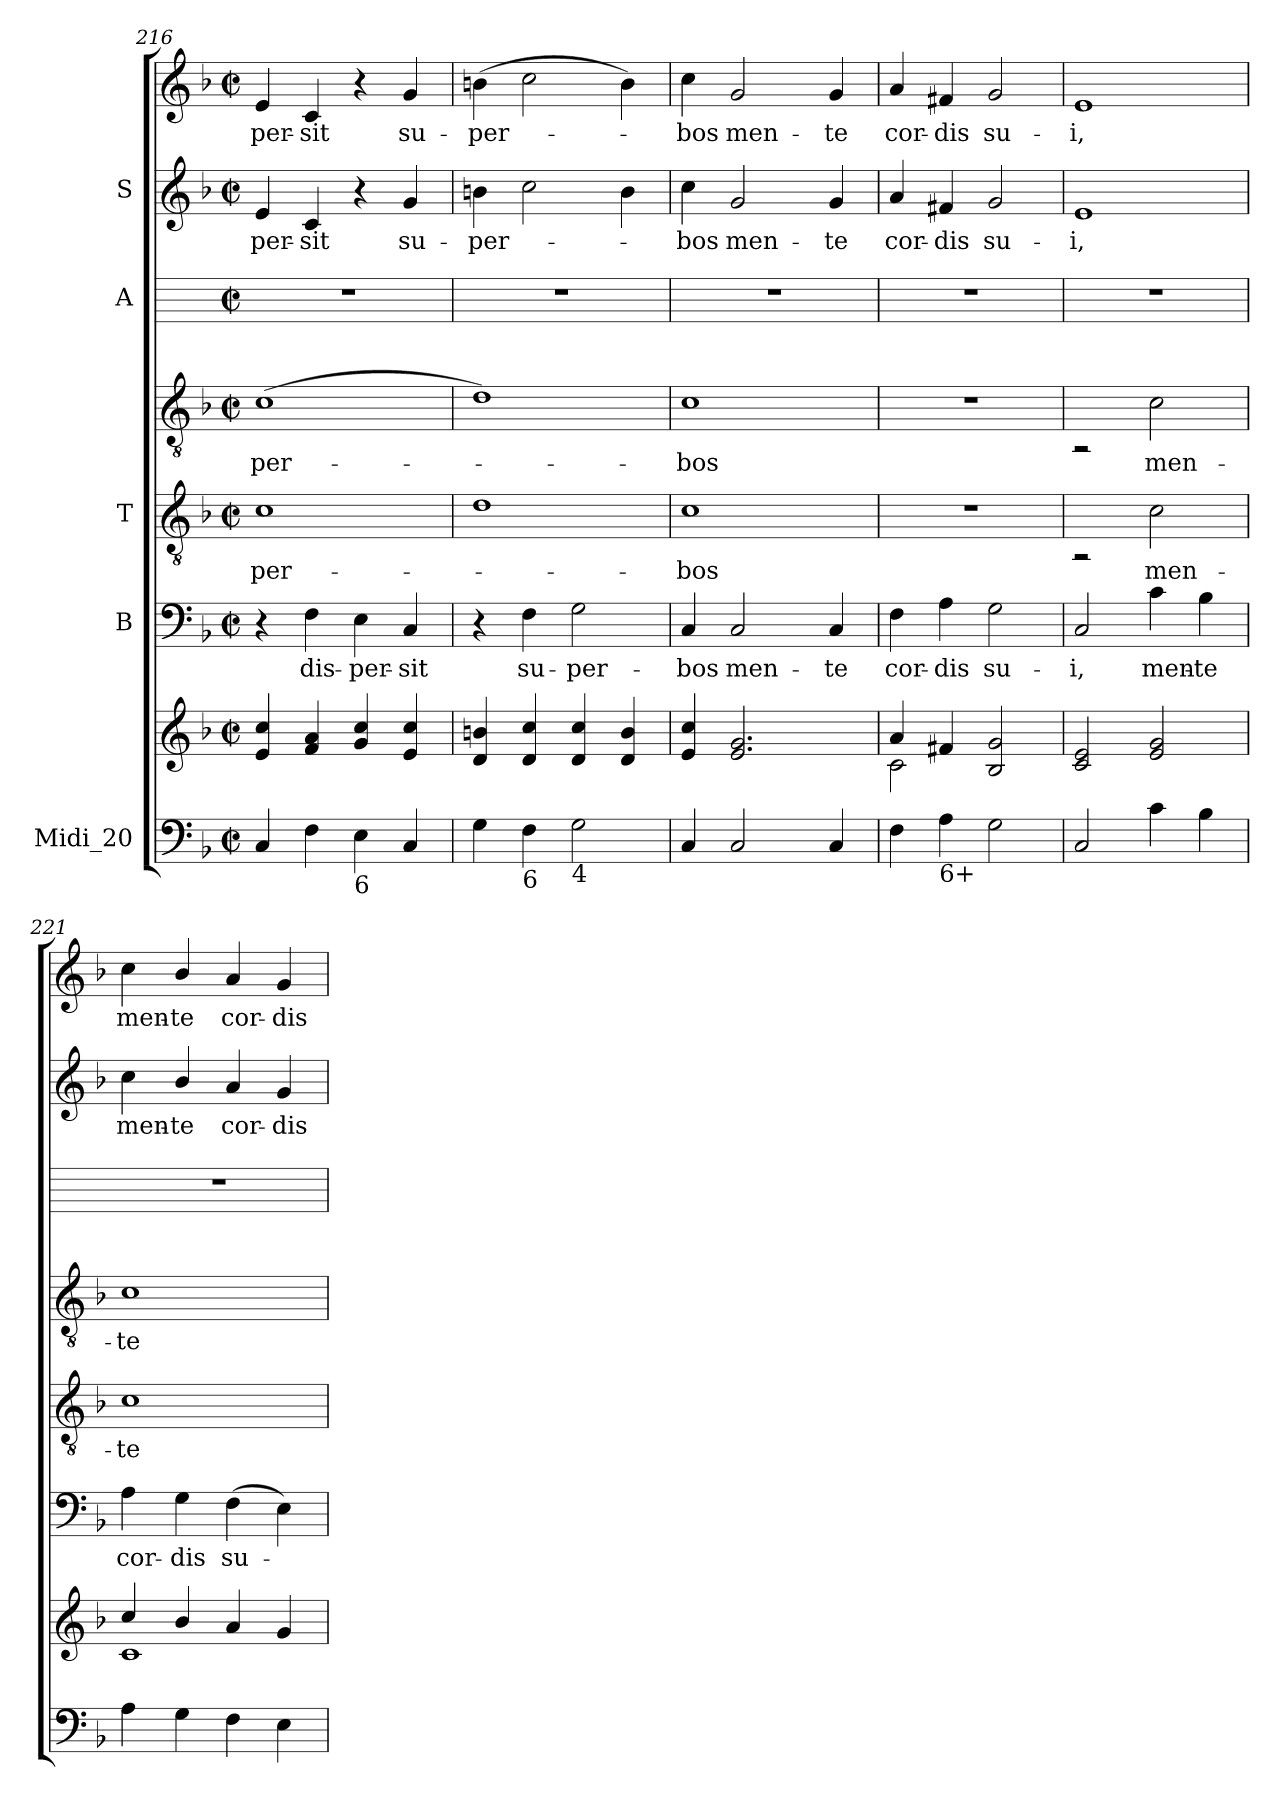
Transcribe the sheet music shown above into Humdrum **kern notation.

**kern	**kern	**kern	**text	**kern	**text	**kern	**text	**kern	**kern	**text	**kern	**text
*part5	*part5	*part4	*part4	*part3	*part3	*part3	*part3	*part2	*part1	*part1	*part1	*part1
*staff8	*staff7	*staff6	*staff6	*staff5	*staff5	*staff4	*staff4	*staff3	*staff2	*staff2	*staff1	*staff1
*I"Midi_20	*	*I"B	*	*I"T	*	*	*	*I"A	*I"S	*	*	*
*clefF4	*clefG2	*clefF4	*	*clefGv2	*	*clefGv2	*	*	*clefG2	*	*clefG2	*
*k[b-]	*k[b-]	*k[b-]	*	*k[b-]	*	*k[b-]	*	*	*k[b-]	*	*k[b-]	*
*F:	*F:	*F:	*	*F:	*	*F:	*	*	*F:	*	*F:	*
*M2/2	*M2/2	*M2/2	*	*M2/2	*	*M2/2	*	*M2/2	*M2/2	*	*M2/2	*
*met(c|)	*met(c|)	*met(c|)	*	*met(c|)	*	*met(c|)	*	*met(c|)	*met(c|)	*	*met(c|)	*
=216	=216	=216	=216	=216	=216	=216	=216	=216	=216	=216	=216	=216
*	*^	*	*	*	*	*	*	*	*	*	*	*
!	!	!	!	!	!	!LO:LY:b	!	!LO:LY:b	!	!	!LO:LY:b	!	!LO:LY:b
4C	4e 4cc	2ryy	4r	.	1c	-per-	(>1c	-per-	1r	4e	-per-	4e	-per-
!	!	!	!	!LO:LY:b	!	!	!	!	!	!	!LO:LY:b	!	!LO:LY:b
4F	4f 4a	.	4F	dis-	.	.	.	.	.	4c	-sit	4c	-sit
!LO:TX:b:t=6	!	!	!	!	!	!	!	!	!	!	!	!	!
!	!	!	!	!LO:LY:b	!	!	!	!	!	!	!	!	!
4E	4g 4cc	2ryy	4E	-per-	.	.	.	.	.	4r	.	4r	.
!	!	!	!	!LO:LY:b	!	!	!	!	!	!	!LO:LY:b	!	!LO:LY:b
4C	4e 4cc	.	4C	-sit	.	.	.	.	.	4g	su-	4g	su-
=217	=217	=217	=217	=217	=217	=217	=217	=217	=217	=217	=217	=217	=217
!	!	!	!	!	!	!	!	!	!	!	!LO:LY:b	!	!LO:LY:b
4G	4d 4bn	2ryy	4r	.	1d	.	1d)	.	1r	4bn	-per-	(>4bn	-per-
!LO:TX:b:t=6	!	!	!	!	!	!	!	!	!	!	!	!	!
!	!	!	!	!LO:LY:b	!	!	!	!	!	!	!	!	!
4F	4d 4cc	.	4F	su-	.	.	.	.	.	2cc	.	2cc	.
!LO:TX:b:t=4	!	!	!	!	!	!	!	!	!	!	!	!	!
!	!	!	!	!LO:LY:b	!	!	!	!	!	!	!	!	!
2G	4d 4cc	2ryy	2G	-per-	.	.	.	.	.	.	.	.	.
.	4d 4b	.	.	.	.	.	.	.	.	4b	.	4b)	.
=218	=218	=218	=218	=218	=218	=218	=218	=218	=218	=218	=218	=218	=218
!	!	!	!	!LO:LY:b	!	!LO:LY:b	!	!LO:LY:b	!	!	!LO:LY:b	!	!LO:LY:b
4C	4e 4cc	2ryy	4C	-bos	1c	bos	1c	bos	1r	4cc	bos	4cc	bos
!	!	!	!	!LO:LY:b	!	!	!	!	!	!	!LO:LY:b	!	!LO:LY:b
2C	2.e 2.g	.	2C	men-	.	.	.	.	.	2g	men-	2g	men-
.	.	2ryy	.	.	.	.	.	.	.	.	.	.	.
!	!	!	!	!LO:LY:b	!	!	!	!	!	!	!LO:LY:b	!	!LO:LY:b
4C	.	.	4C	-te	.	.	.	.	.	4g	-te	4g	-te
=219	=219	=219	=219	=219	=219	=219	=219	=219	=219	=219	=219	=219	=219
!	!	!	!	!LO:LY:b	!	!	!	!	!	!	!LO:LY:b	!	!LO:LY:b
4F	4a	2c\	4F	cor-	1r	.	1r	.	1r	4a	cor-	4a	cor-
!LO:TX:b:t=6+	!	!	!	!	!	!	!	!	!	!	!	!	!
!	!	!	!	!LO:LY:b	!	!	!	!	!	!	!LO:LY:b	!	!LO:LY:b
4A	4f#X	.	4A	-dis	.	.	.	.	.	4f#X	-dis	4f#X	-dis
!	!	!	!	!LO:LY:b	!	!	!	!	!	!	!LO:LY:b	!	!LO:LY:b
2G	2B- 2g	2ryy	2G	su-	.	.	.	.	.	2g	su-	2g	su-
=220	=220	=220	=220	=220	=220	=220	=220	=220	=220	=220	=220	=220	=220
!	!	!	!	!LO:LY:b	!	!	!	!	!	!	!LO:LY:b	!	!LO:LY:b
2C	2c 2e	2ryy	2C	-i,	2rBB	.	2rBB	.	1r	1e	-i,	1e	-i,
!	!	!	!	!LO:LY:b	!	!LO:LY:b	!	!LO:LY:b	!	!	!	!	!
4c	2e 2g	2ryy	4c	men-	2c	men-	2c	men-	.	.	.	.	.
!	!	!	!	!LO:LY:b	!	!	!	!	!	!	!	!	!
4B-	.	.	4B-	-te	.	.	.	.	.	.	.	.	.
=221	=221	=221	=221	=221	=221	=221	=221	=221	=221	=221	=221	=221	=221
!	!	!	!	!LO:LY:b	!	!LO:LY:b	!	!LO:LY:b	!	!	!LO:LY:b	!	!LO:LY:b
4A	4cc/	1c\	4A	cor-	1c	-te	1c	-te	1r	4cc	men-	4cc	men-
!	!	!	!	!LO:LY:b	!	!	!	!	!	!	!LO:LY:b	!	!LO:LY:b
4G	4b-/	.	4G	-dis	.	.	.	.	.	4b-/	-te	4b-/	-te
!	!	!	!	!LO:LY:b	!	!	!	!	!	!	!LO:LY:b	!	!LO:LY:b
4F	4a	.	(>4F	su-	.	.	.	.	.	4a	cor-	4a	cor-
!	!	!	!	!	!	!	!	!	!	!	!LO:LY:b	!	!LO:LY:b
4E	4g	.	4E)	.	.	.	.	.	.	4g	-dis	4g	-dis
*	*v	*v	*	*	*	*	*	*	*	*	*	*	*
=	=	=	=	=	=	=	=	=	=	=	=	=
*-	*-	*-	*-	*-	*-	*-	*-	*-	*-	*-	*-	*-
